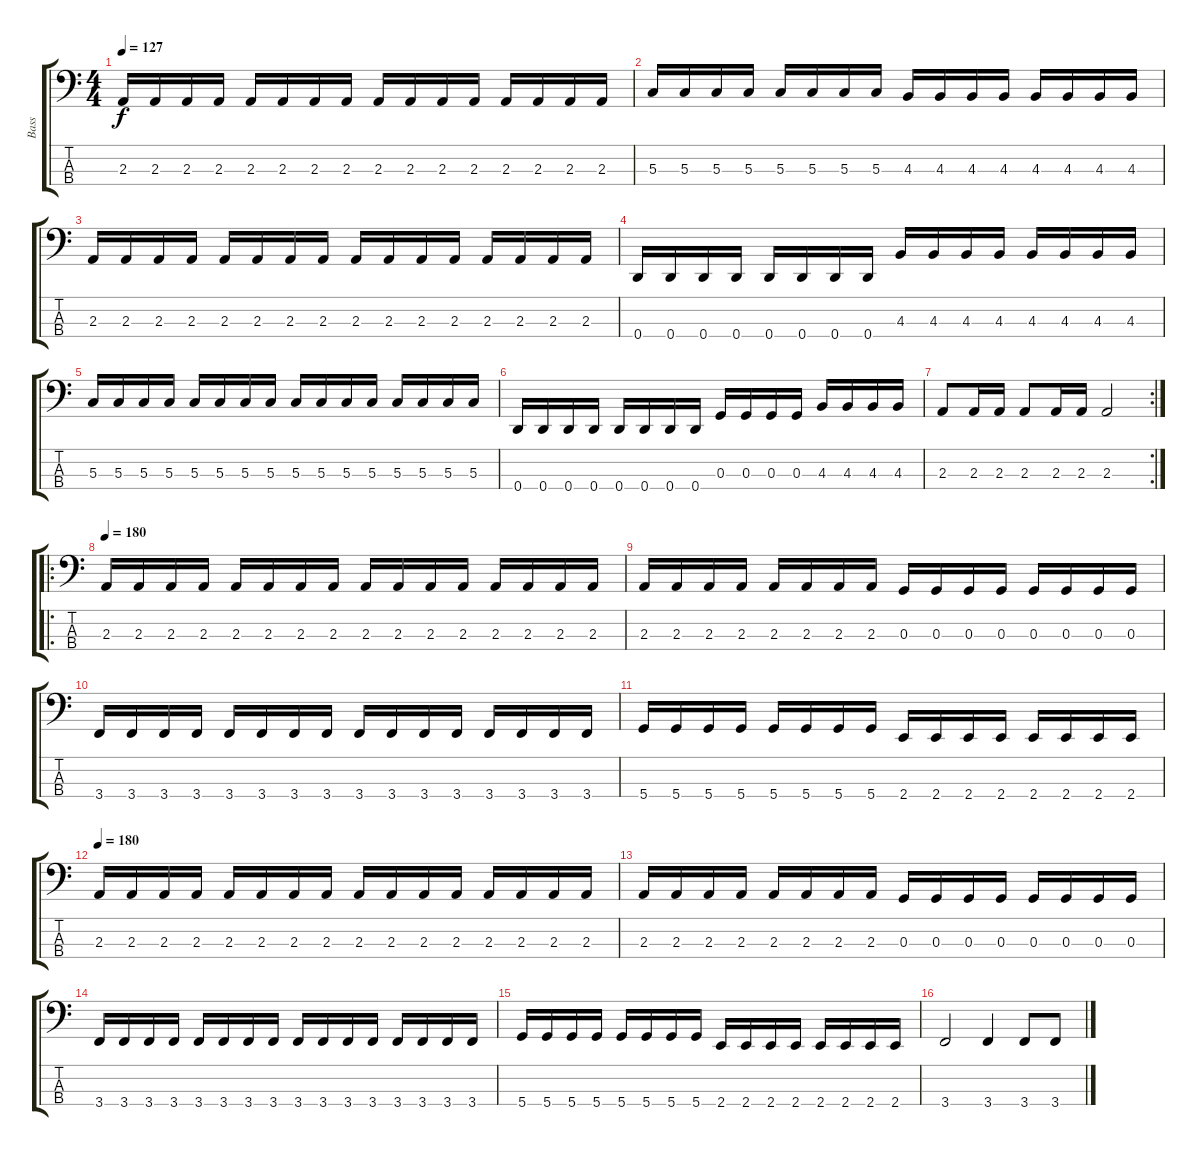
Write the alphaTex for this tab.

\track ("Bass" "Bass") {instrument electricbasspick}
\staff {score tabs}
\tuning (F2 C2 G1 D1) {hide}
\ts (4 4)
\tempo 127
\clef f4
\ks c
2.3.16{dy f} 2.3.16 2.3.16 2.3.16 2.3.16 2.3.16 2.3.16 2.3.16 2.3.16 2.3.16 2.3.16 2.3.16 2.3.16 2.3.16 2.3.16 2.3.16 |
5.3.16 5.3.16 5.3.16 5.3.16 5.3.16 5.3.16 5.3.16 5.3.16 4.3.16 4.3.16 4.3.16 4.3.16 4.3.16 4.3.16 4.3.16 4.3.16 |
2.3.16 2.3.16 2.3.16 2.3.16 2.3.16 2.3.16 2.3.16 2.3.16 2.3.16 2.3.16 2.3.16 2.3.16 2.3.16 2.3.16 2.3.16 2.3.16 |
0.4.16 0.4.16 0.4.16 0.4.16 0.4.16 0.4.16 0.4.16 0.4.16 4.3.16 4.3.16 4.3.16 4.3.16 4.3.16 4.3.16 4.3.16 4.3.16 |
5.3.16 5.3.16 5.3.16 5.3.16 5.3.16 5.3.16 5.3.16 5.3.16 5.3.16 5.3.16 5.3.16 5.3.16 5.3.16 5.3.16 5.3.16 5.3.16 |
0.4.16 0.4.16 0.4.16 0.4.16 0.4.16 0.4.16 0.4.16 0.4.16 0.3.16 0.3.16 0.3.16 0.3.16 4.3.16 4.3.16 4.3.16 4.3.16 |
\rc 2
2.3.8 2.3.16 2.3.16 2.3.8 2.3.16 2.3.16 2.3.2 |
\ro
\tempo 180
2.3.16 2.3.16 2.3.16 2.3.16 2.3.16 2.3.16 2.3.16 2.3.16 2.3.16 2.3.16 2.3.16 2.3.16 2.3.16 2.3.16 2.3.16 2.3.16 |
2.3.16 2.3.16 2.3.16 2.3.16 2.3.16 2.3.16 2.3.16 2.3.16 0.3.16 0.3.16 0.3.16 0.3.16 0.3.16 0.3.16 0.3.16 0.3.16 |
3.4.16 3.4.16 3.4.16 3.4.16 3.4.16 3.4.16 3.4.16 3.4.16 3.4.16 3.4.16 3.4.16 3.4.16 3.4.16 3.4.16 3.4.16 3.4.16 |
5.4.16 5.4.16 5.4.16 5.4.16 5.4.16 5.4.16 5.4.16 5.4.16 2.4.16 2.4.16 2.4.16 2.4.16 2.4.16 2.4.16 2.4.16 2.4.16 |
\tempo 180
2.3.16 2.3.16 2.3.16 2.3.16 2.3.16 2.3.16 2.3.16 2.3.16 2.3.16 2.3.16 2.3.16 2.3.16 2.3.16 2.3.16 2.3.16 2.3.16 |
2.3.16 2.3.16 2.3.16 2.3.16 2.3.16 2.3.16 2.3.16 2.3.16 0.3.16 0.3.16 0.3.16 0.3.16 0.3.16 0.3.16 0.3.16 0.3.16 |
3.4.16 3.4.16 3.4.16 3.4.16 3.4.16 3.4.16 3.4.16 3.4.16 3.4.16 3.4.16 3.4.16 3.4.16 3.4.16 3.4.16 3.4.16 3.4.16 |
5.4.16 5.4.16 5.4.16 5.4.16 5.4.16 5.4.16 5.4.16 5.4.16 2.4.16 2.4.16 2.4.16 2.4.16 2.4.16 2.4.16 2.4.16 2.4.16 |
3.4.2 3.4.4 3.4.8 3.4.8
